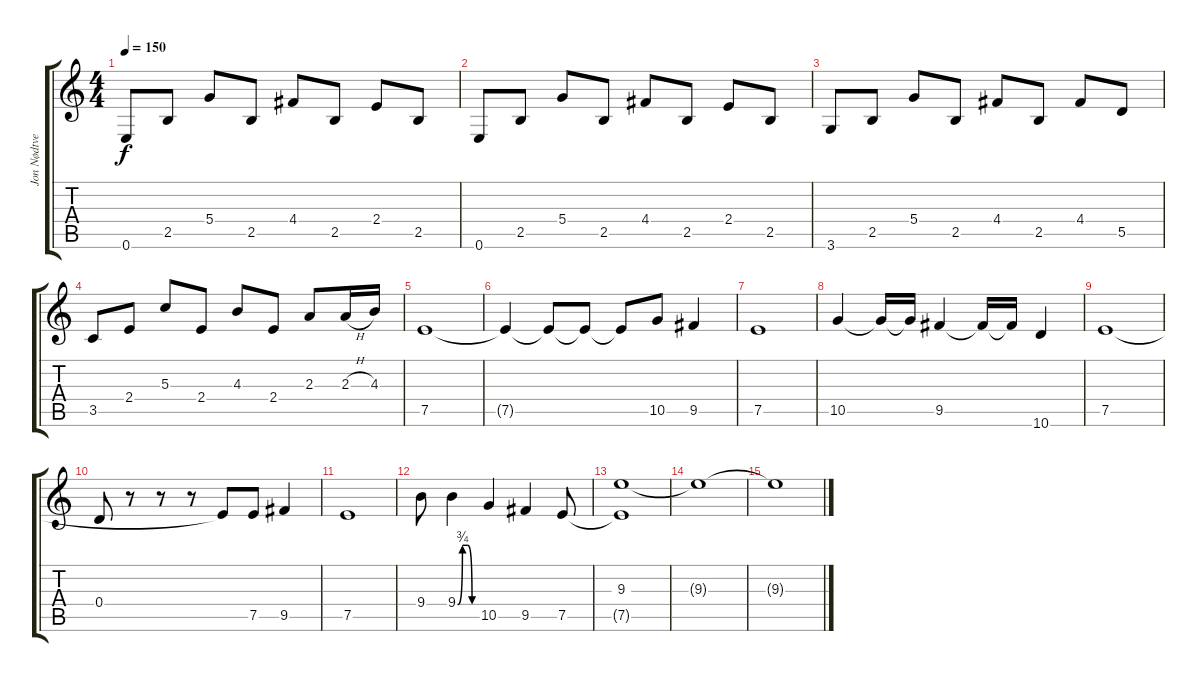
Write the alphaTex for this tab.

\track ("Jon Nødtveidt (Solo og Rhythme)" "Jon Nødtve") {instrument overdrivenguitar}
\staff {score tabs}
\tuning (E4 B3 G3 D3 A2 E2) {hide}
\ts (4 4)
\tempo 150
\clef g2
\ks c
0.6.8{dy f} 2.5.8 5.4.8 2.5.8 4.4.8 2.5.8 2.4.8 2.5.8 |
0.6.8 2.5.8 5.4.8 2.5.8 4.4.8 2.5.8 2.4.8 2.5.8 |
3.6.8 2.5.8 5.4.8 2.5.8 4.4.8 2.5.8 4.4.8 5.5.8 |
3.5.8 2.4.8 5.3.8 2.4.8 4.3.8 2.4.8 2.3.8 2.3{h}.16 4.3.16 |
7.5.1 |
7.5{t}.4 7.5{t}.8 7.5{t}.8 7.5{t}.8 10.5.8 9.5.4 |
7.5.1 |
10.5.4 10.5{t}.16 10.5{t}.16 9.5.4 9.5{t}.16 9.5{t}.16 10.6.4 |
7.5.1 |
0.4.8 r.8 r.8 r.8 7.5{t}.8 7.5.8 9.5.4 |
7.5.1 |
9.4.8 9.4{be (custom 0 0 15 3 30 3 45 0 60 0)}.4 10.5.4 9.5.4 7.5.8 |
(9.3 7.5{t}).1 |
9.3{t}.1 |
9.3{t}.1
